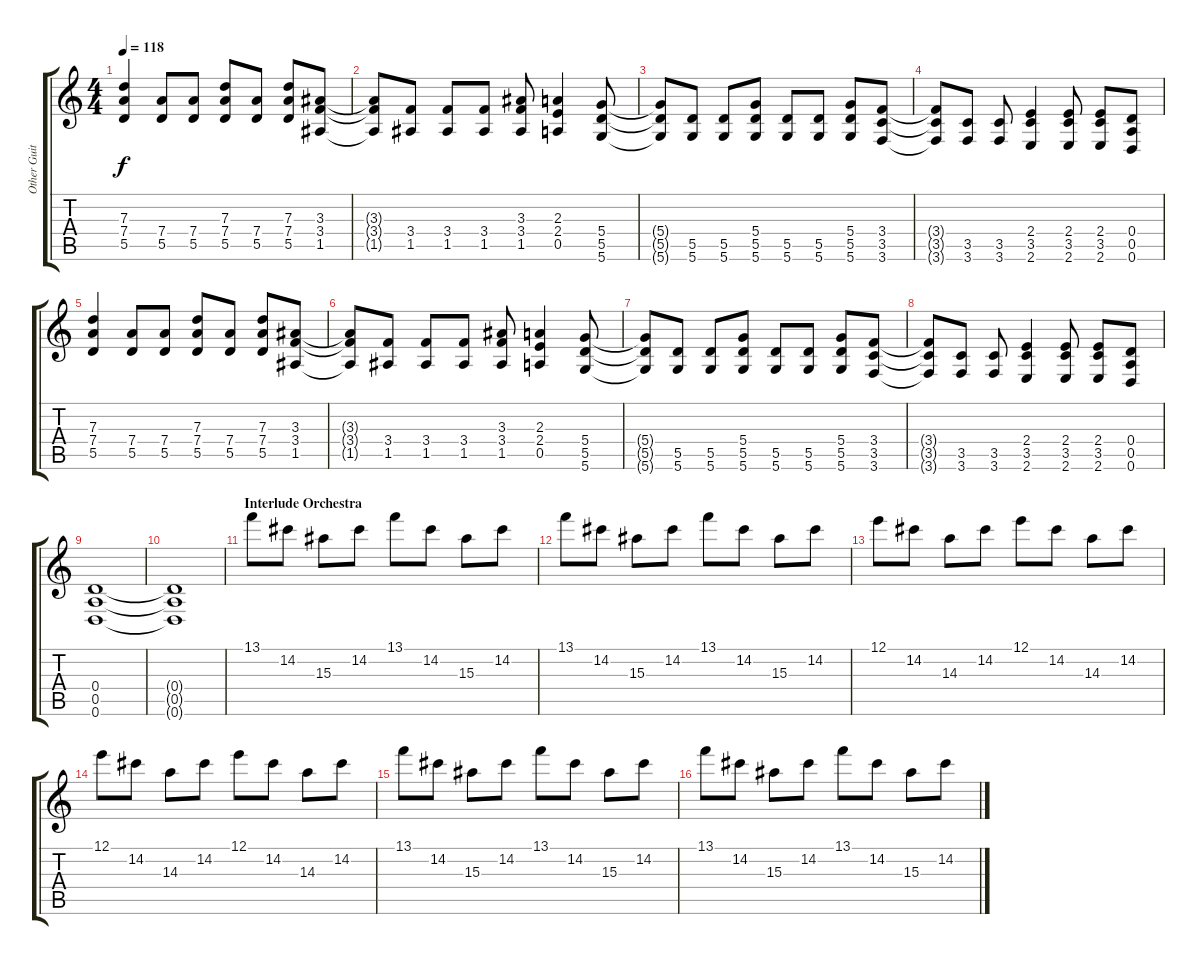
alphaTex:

\track ("Other Guitar" "Other Guit") {instrument distortionguitar}
\staff {score tabs}
\tuning (E4 B3 G3 D3 A2 D2) {hide}
\ts (4 4)
\tempo 118
\clef g2
\ks c
(7.3 7.4 5.5).4{dy f} (7.4 5.5).8 (7.4 5.5).8 (7.3 7.4 5.5).8 (7.4 5.5).8 (7.3 7.4 5.5).8 (3.3 3.4 1.5).8 |
(3.3{t} 3.4{t} 1.5{t}).8 (3.4 1.5).8 (3.4 1.5).8 (3.4 1.5).8 (3.3 3.4 1.5).8 (2.3 2.4 0.5).4 (5.4 5.5 5.6).8 |
(5.4{t} 5.5{t} 5.6{t}).8 (5.5 5.6).8 (5.5 5.6).8 (5.4 5.5 5.6).8 (5.5 5.6).8 (5.5 5.6).8 (5.4 5.5 5.6).8 (3.4 3.5 3.6).8 |
(3.4{t} 3.5{t} 3.6{t}).8 (3.5 3.6).8 (3.5 3.6).8 (2.4 3.5 2.6).4 (2.4 3.5 2.6).8 (2.4 3.5 2.6).8 (0.4 0.5 0.6).8 |
(7.3 7.4 5.5).4 (7.4 5.5).8 (7.4 5.5).8 (7.3 7.4 5.5).8 (7.4 5.5).8 (7.3 7.4 5.5).8 (3.3 3.4 1.5).8 |
(3.3{t} 3.4{t} 1.5{t}).8 (3.4 1.5).8 (3.4 1.5).8 (3.4 1.5).8 (3.3 3.4 1.5).8 (2.3 2.4 0.5).4 (5.4 5.5 5.6).8 |
(5.4{t} 5.5{t} 5.6{t}).8 (5.5 5.6).8 (5.5 5.6).8 (5.4 5.5 5.6).8 (5.5 5.6).8 (5.5 5.6).8 (5.4 5.5 5.6).8 (3.4 3.5 3.6).8 |
(3.4{t} 3.5{t} 3.6{t}).8 (3.5 3.6).8 (3.5 3.6).8 (2.4 3.5 2.6).4 (2.4 3.5 2.6).8 (2.4 3.5 2.6).8 (0.4 0.5 0.6).8 |
(0.4 0.5 0.6).1 |
(0.4{t} 0.5{t} 0.6{t}).1 |
\section ("" "Interlude Orchestra")
13.1.8{instrument electricguitarclean} 14.2.8 15.3.8 14.2.8 13.1.8 14.2.8 15.3.8 14.2.8 |
13.1.8 14.2.8 15.3.8 14.2.8 13.1.8 14.2.8 15.3.8 14.2.8 |
12.1.8 14.2.8 14.3.8 14.2.8 12.1.8 14.2.8 14.3.8 14.2.8 |
12.1.8 14.2.8 14.3.8 14.2.8 12.1.8 14.2.8 14.3.8 14.2.8 |
13.1.8 14.2.8 15.3.8 14.2.8 13.1.8 14.2.8 15.3.8 14.2.8 |
13.1.8 14.2.8 15.3.8 14.2.8 13.1.8 14.2.8 15.3.8 14.2.8
